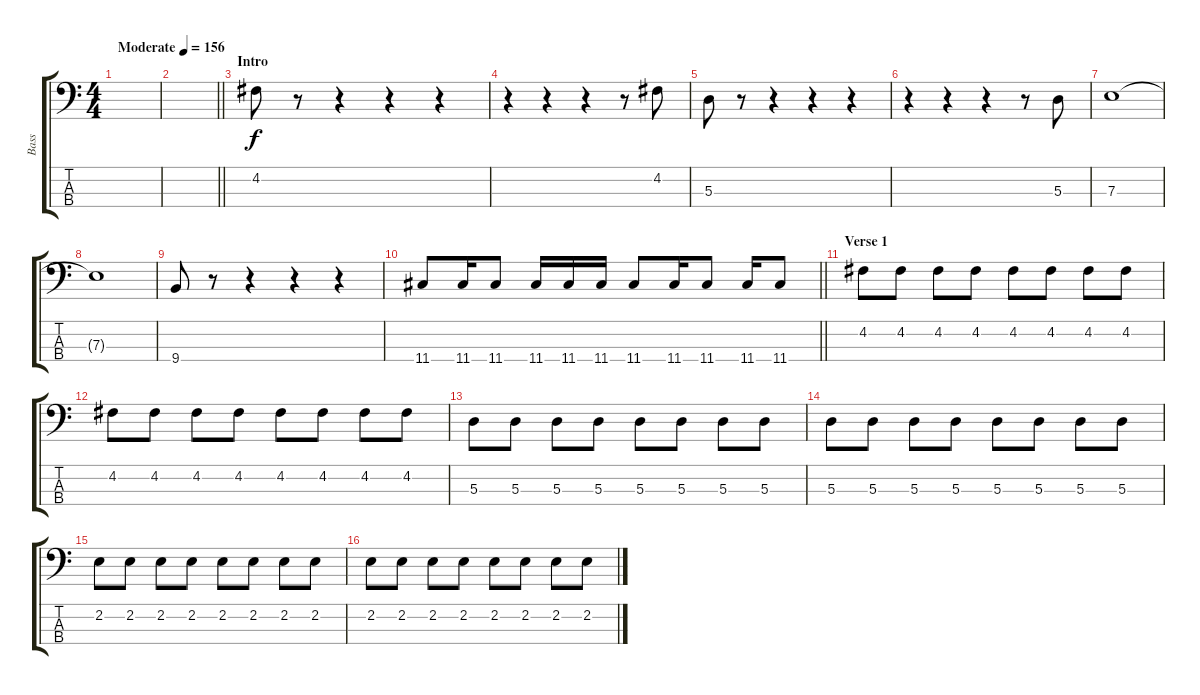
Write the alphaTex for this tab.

\track ("Bass" "Bass") {instrument electricbassfinger}
\staff {score tabs}
\tuning (G2 D2 A1 D1) {hide}
\ts (4 4)
\tempo (156 "Moderate")
\clef f4
\ks c
|
\barLineRight lightlight
|
\section ("" "Intro")
4.2.8 r.8 r.4 r.4 r.4 |
r.4 r.4 r.4 r.8 4.2.8 |
5.3.8 r.8 r.4 r.4 r.4 |
r.4 r.4 r.4 r.8 5.3.8 |
7.3.1 |
7.3{t}.1 |
9.4.8 r.8 r.4 r.4 r.4 |
\barLineRight lightlight
11.4.8 11.4.16 11.4.8 11.4.16 11.4.16 11.4.16 11.4.8 11.4.16 11.4.8 11.4.16 11.4.8 |
\section ("" "Verse 1")
4.2.8 4.2.8 4.2.8 4.2.8 4.2.8 4.2.8 4.2.8 4.2.8 |
4.2.8 4.2.8 4.2.8 4.2.8 4.2.8 4.2.8 4.2.8 4.2.8 |
5.3.8 5.3.8 5.3.8 5.3.8 5.3.8 5.3.8 5.3.8 5.3.8 |
5.3.8 5.3.8 5.3.8 5.3.8 5.3.8 5.3.8 5.3.8 5.3.8 |
2.2.8 2.2.8 2.2.8 2.2.8 2.2.8 2.2.8 2.2.8 2.2.8 |
2.2.8 2.2.8 2.2.8 2.2.8 2.2.8 2.2.8 2.2.8 2.2.8
